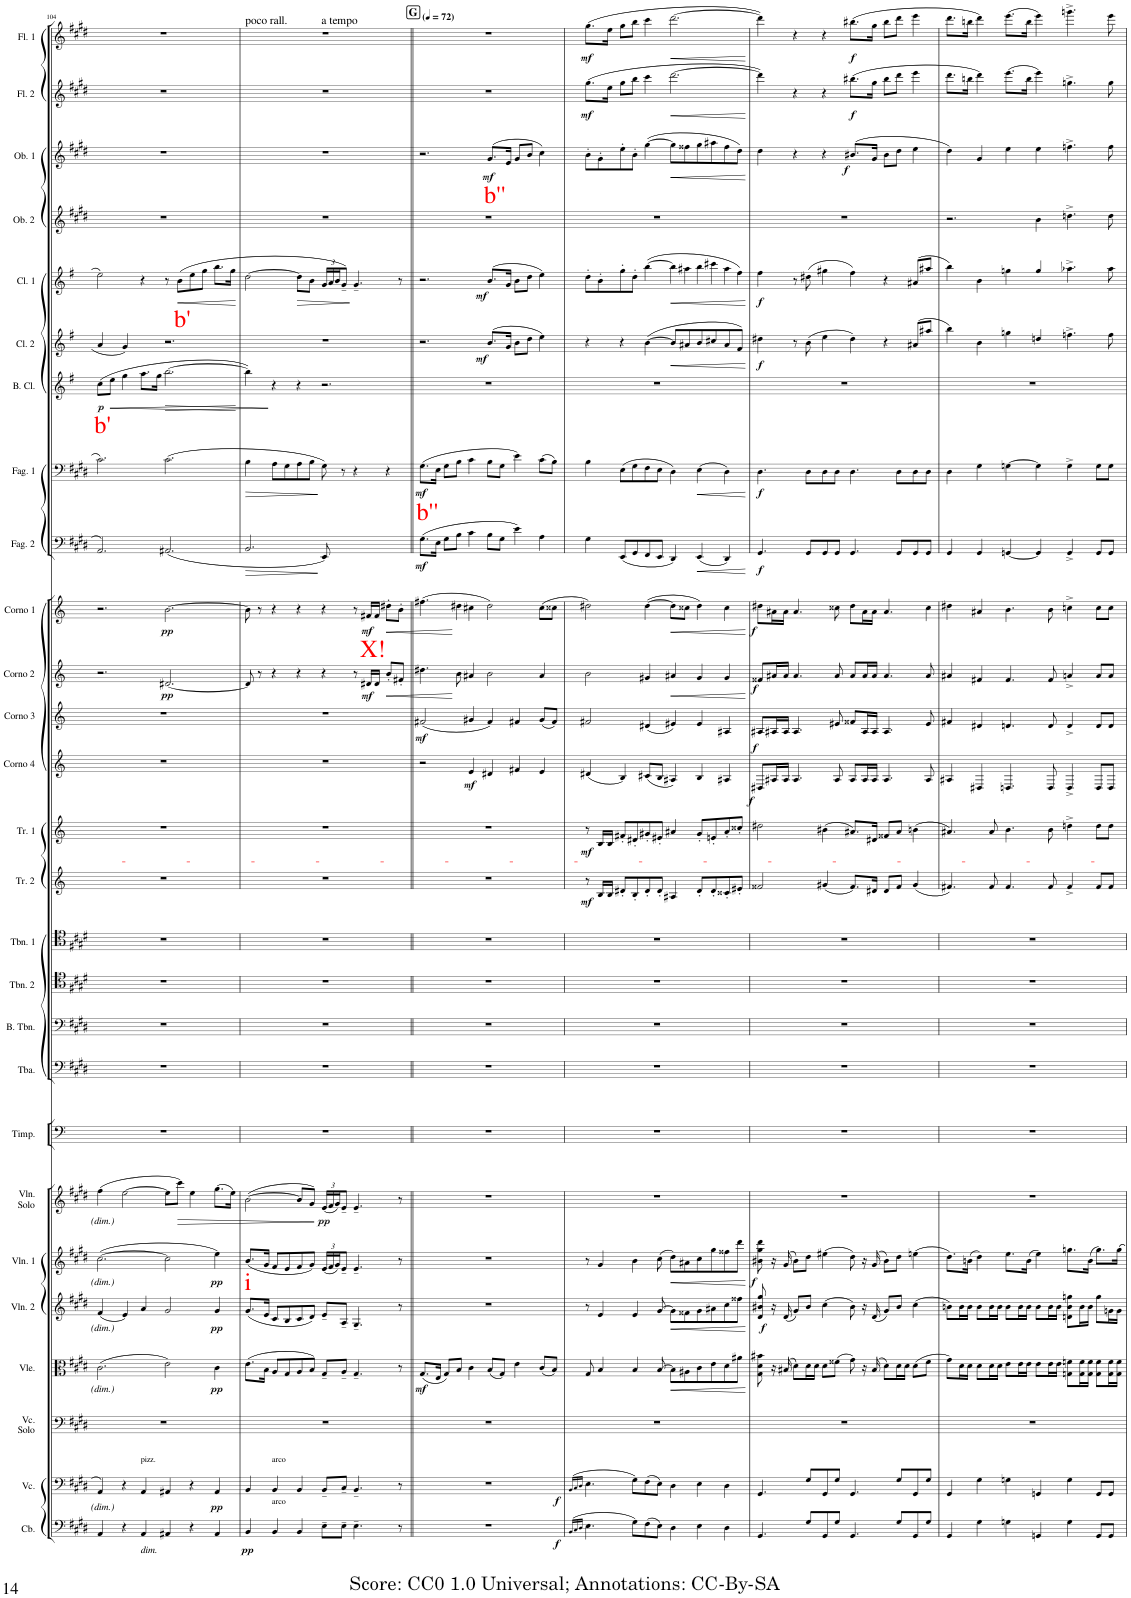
**kern	**dynam	**kern	**dynam	**kern	**kern	**dynam	**kern	**dynam	**kern	**text	**dynam	**kern	**dynam	**kern	**kern	**kern	**kern	**kern	**kern	**dynam	**kern	**dynam	**kern	**dynam	**kern	**dynam	**kern	**dynam	**kern	**text	**dynam	**kern	**dynam	**kern	**text	**dynam	**kern	**text	**dynam	**kern	**dynam	**kern	**text	**dynam	**kern	**kern	**text	**dynam	**kern	**dynam	**kern	**dynam
*part27	*part27	*part26	*part26	*part25	*part24	*part24	*part23	*part23	*part22	*part22	*part22	*part21	*part21	*part20	*part19	*part18	*part17	*part16	*part15	*part15	*part14	*part14	*part13	*part13	*part12	*part12	*part11	*part11	*part10	*part10	*part10	*part9	*part9	*part8	*part8	*part8	*part7	*part7	*part7	*part6	*part6	*part5	*part5	*part5	*part4	*part3	*part3	*part3	*part2	*part2	*part1	*part1
*staff27	*staff27	*staff26	*staff26	*staff25	*staff24	*staff24	*staff23	*staff23	*staff22	*staff22	*staff22	*staff21	*staff21	*staff20	*staff19	*staff18	*staff17	*staff16	*staff15	*staff15	*staff14	*staff14	*staff13	*staff13	*staff12	*staff12	*staff11	*staff11	*staff10	*staff10	*staff10	*staff9	*staff9	*staff8	*staff8	*staff8	*staff7	*staff7	*staff7	*staff6	*staff6	*staff5	*staff5	*staff5	*staff4	*staff3	*staff3	*staff3	*staff2	*staff2	*staff1	*staff1
*I"Contrabassi	*	*I"Violoncelli	*	*I"Violoncello Solo	*I"Viole	*	*I"Violini 2	*	*I"Violini 1	*	*	*I"Violino Solo	*	*I"Timpani	*I"Tuba	*I"Bass Trombone	*I"Trombone Tenore 2	*I"Trombone Tenore 1	*I"Tromba in F 2	*	*I"Tromba in F 1	*	*I"Corno in F 4	*	*I"Corno in F 3	*	*I"Corno in F 2	*	*I"Corno in F 1	*	*	*I"Fagotto 2	*	*I"Fagotto 1	*	*	*I"Bass Clarinetto in A	*	*	*I"Clarinetto in A 2	*	*I"Clarinetto in A 1	*	*	*I"Oboe 2	*I"Oboe 1	*	*	*I"Flauto 2	*	*I"Flauto 1	*
*I'Cb.	*	*I'Vc.	*	*I'Vc. Solo	*I'Vle.	*	*I'Vln. 2	*	*I'Vln. 1	*	*	*I'Vln. Solo	*	*I'Timp.	*I'Tba.	*I'B. Tbn.	*I'Tbn. 2	*I'Tbn. 1	*I'Tr. 2	*	*I'Tr. 1	*	*I'Corno 4	*	*I'Corno 3	*	*I'Corno 2	*	*I'Corno 1	*	*	*I'Fag. 2	*	*I'Fag. 1	*	*	*I'B. Cl.	*	*	*I'Cl. 2	*	*I'Cl. 1	*	*	*I'Ob. 2	*I'Ob. 1	*	*	*I'Fl. 2	*	*I'Fl. 1	*
!!LO:PB:g=z
*clefF4	*	*clefF4	*	*clefF4	*clefC3	*	*clefG2	*	*clefG2	*	*	*clefG2	*	*clefF4	*clefF4	*clefF4	*clefC4	*clefC4	*clefG2	*	*clefG2	*	*clefG2	*	*clefG2	*	*clefG2	*	*clefG2	*	*	*clefF4	*	*clefF4	*	*	*clefG2	*	*	*clefG2	*	*clefG2	*	*	*clefG2	*clefG2	*	*	*clefG2	*	*clefG2	*
*Trd7c12	*	*	*	*	*	*	*	*	*	*	*	*	*	*	*	*	*	*	*Trd-3c-5	*	*Trd-3c-5	*	*Trd4c7	*	*Trd4c7	*	*Trd4c7	*	*Trd4c7	*	*	*	*	*	*	*	*Trd9c15	*	*	*Trd2c3	*	*Trd2c3	*	*	*	*	*	*	*	*	*	*
*k[f#c#g#d#]	*	*k[f#c#g#d#]	*	*k[f#c#g#d#]	*k[f#c#g#d#]	*	*k[f#c#g#d#]	*	*k[f#c#g#d#]	*	*	*k[f#c#g#d#]	*	*k[]	*k[f#c#g#d#]	*k[f#c#g#d#]	*k[f#c#g#d#]	*k[f#c#g#d#]	*k[]	*	*k[]	*	*k[]	*	*k[]	*	*k[]	*	*k[]	*	*	*k[f#c#g#d#]	*	*k[f#c#g#d#]	*	*	*k[f#]	*	*	*k[f#]	*	*k[f#]	*	*	*k[f#c#g#d#]	*k[f#c#g#d#]	*	*	*k[f#c#g#d#]	*	*k[f#c#g#d#]	*
*M6/4	*	*M6/4	*	*M6/4	*M6/4	*	*M6/4	*	*M6/4	*	*	*M6/4	*	*M6/4	*M6/4	*M6/4	*M6/4	*M6/4	*M6/4	*	*M6/4	*	*M6/4	*	*M6/4	*	*M6/4	*	*M6/4	*	*	*M6/4	*	*M6/4	*	*	*M6/4	*	*	*M6/4	*	*M6/4	*	*	*M6/4	*M6/4	*	*	*M6/4	*	*M6/4	*
=104	=104	=104	=104	=104	=104	=104	=104	=104	=104	=104	=104	=104	=104	=104	=104	=104	=104	=104	=104	=104	=104	=104	=104	=104	=104	=104	=104	=104	=104	=104	=104	=104	=104	=104	=104	=104	=104	=104	=104	=104	=104	=104	=104	=104	=104	=104	=104	=104	=104	=104	=104	=104
!	!	!	!	!	!	!	!	!	!	!	!	!	!	!	!	!	!	!	!	!	!	!	!	!	!	!	!	!	!	!	!	!	!	!	!	!	!	!LO:LY:b:color=#FF0000	!LO:DY:b	!	!	!	!	!	!	!	!	!	!	!	!	!
4AA/	.	4AA/	.	1.r	(2.c#\	.	(4f#/	.	([2.cc#\	.	.	(4ff#\	.	1.r	1.r	1.r	1.r	1.r	1.r	.	1.r	.	1.r	.	1.r	.	2.r	.	2.r	.	.	2.AA/	.	2.c#\	.	.	(8cc\L	b'	p	4a/	.	2ee\	.	.	1.r	1.r	.	.	1.r	.	1.r	.
!	!	!	!	!	!	!	!	!	!	!	!	!	!	!	!	!	!	!	!	!	!	!	!	!	!	!	!	!	!	!	!	!	!	!	!	!	!	!	!LO:HP:b	!	!	!	!	!	!	!	!	!	!	!	!	!
.	.	.	.	.	.	.	.	.	.	.	.	.	.	.	.	.	.	.	.	.	.	.	.	.	.	.	.	.	.	.	.	.	.	.	.	.	8ee\J	.	<	.	.	.	.	.	.	.	.	.	.	.	.	.
4r	.	4r	.	.	.	.	4e/)	.	.	.	.	[2ee\	.	.	.	.	.	.	.	.	.	.	.	.	.	.	.	.	.	.	.	.	.	.	.	.	4gg\	.	.	4g/	.	.	.	.	.	.	.	.	.	.	.	.
!	!	!LO:TX:a:t=pizz.	!	!	!	!	!	!	!	!	!	!	!	!	!	!	!	!	!	!	!	!	!	!	!	!	!	!	!	!	!	!	!	!	!	!	!	!	!	!	!	!	!	!	!	!	!	!	!	!	!	!
!LO:TX:b:i:t=dim.	!	!	!	!	!	!	!	!	!	!	!	!	!	!	!	!	!	!	!	!	!	!	!	!	!	!	!	!	!	!	!	!	!	!	!	!	!	!	!	!	!	!	!	!	!	!	!	!	!	!	!	!
4AA/	.	4AA/	.	.	.	.	4a/	.	.	.	.	.	.	.	.	.	.	.	.	.	.	.	.	.	.	.	.	.	.	.	.	.	.	.	.	.	8.aa\L	.	.	4ryy	.	4r	.	.	.	.	.	.	.	.	.	.
.	.	.	.	.	.	.	.	.	.	.	.	.	.	.	.	.	.	.	.	.	.	.	.	.	.	.	.	.	.	.	.	.	.	.	.	.	16gg\Jk	.	.	.	.	.	.	.	.	.	.	.	.	.	.	.
!	!	!	!	!	!	!	!	!	!	!	!	!	!	!	!	!	!	!	!	!	!	!	!	!	!	!	!	!LO:DY:b	!	!	!LO:DY:b	!	!	!	!	!	!	!	!LO:HP:b	!	!	!	!	!	!	!	!	!	!	!	!	!
4AA#X/	.	4AA#X/	.	.	2e\)	.	2g#/	.	2cc#\]	.	.	8ee\L]	.	.	.	.	.	.	.	.	.	.	.	.	.	.	[2.d#X/	pp	[2.b\	.	pp	(<2.AA#X/	.	(2.c#\	.	.	[2.bb\	.	>	2.r	.	8r	.	.	.	.	.	.	.	.	.	.
!	!	!	!	!	!	!	!	!	!	!	!	!	!LO:HP:b	!	!	!	!	!	!	!	!	!	!	!	!	!	!	!	!	!	!	!	!	!	!	!	!	!	!	!	!	!	!LO:LY:b:color=#FF0000	!LO:HP:b	!	!	!	!	!	!	!	!
.	.	.	.	.	.	.	.	.	.	.	.	8ccc#\J)	>	.	.	.	.	.	.	.	.	.	.	.	.	.	.	.	.	.	.	.	.	.	.	.	.	.	.	.	.	(8b\L	b'	<	.	.	.	.	.	.	.	.
4r	.	4r	.	.	.	.	.	.	.	.	.	4ee\	.	.	.	.	.	.	.	.	.	.	.	.	.	.	.	.	.	.	.	.	.	.	.	.	.	.	.	.	.	8ee\	.	.	.	.	.	.	.	.	.	.
.	.	.	.	.	.	.	.	.	.	.	.	.	.	.	.	.	.	.	.	.	.	.	.	.	.	.	.	.	.	.	.	.	.	.	.	.	.	.	.	.	.	8gg\J	.	.	.	.	.	.	.	.	.	.
!	!	!	!LO:DY:b	!	!	!LO:DY:b	!	!LO:DY:b	!	!	!LO:DY:b	!	!	!	!	!	!	!	!	!	!	!	!	!	!	!	!	!	!	!	!	!	!	!	!	!	!	!	!	!	!	!	!	!	!	!	!	!	!	!	!	!
4AA#/	.	4AA#/	pp	.	4c#\	pp	4g#/	pp	4ee\)	.	pp	(8.gg#\L	.	.	.	.	.	.	.	.	.	.	.	.	.	.	.	.	.	.	.	.	.	.	.	.	.	.	.	.	.	8.bb\L	.	.	.	.	.	.	.	.	.	.
.	.	.	.	.	.	.	.	.	.	.	.	16ee\Jk)	.	.	.	.	.	.	.	.	.	.	.	.	.	.	.	.	.	.	.	.	.	.	.	.	.	.	.	.	.	16gg\Jk	.	.	.	.	.	.	.	.	.	.
.	.	.	.	.	.	.	.	.	.	.	.	.	.	.	.	.	.	.	.	.	.	.	.	.	.	.	.	.	.	.	.	.	.	.	.	.	.	.	[	.	.	.	.	[	.	.	.	.	.	.	.	.
=105	=105	=105	=105	=105	=105	=105	=105	=105	=105	=105	=105	=105	=105	=105	=105	=105	=105	=105	=105	=105	=105	=105	=105	=105	=105	=105	=105	=105	=105	=105	=105	=105	=105	=105	=105	=105	=105	=105	=105	=105	=105	=105	=105	=105	=105	=105	=105	=105	=105	=105	=105	=105
!	!LO:DY:b	!	!	!	!	!	!	!	!	!LO:LY:b:color=#FF0000	!	!	!	!	!	!	!	!	!	!	!	!	!	!	!	!	!	!	!	!	!	!	!LO:HP:b	!	!	!LO:HP:b	!	!	!	!	!	!	!	!	!	!	!	!	!	!	!	!
4BB/	pp	4BB/	.	1.r	(8.e\L	.	(8.g#/L	.	(8.b/L	i	.	([2b\	.	1.r	1.r	1.r	1.r	1.r	1.r	.	1.r	.	1.r	.	1.r	.	8d#/]	.	8b\]	.	.	2.BB/	>	4B\	.	>	4bb\])	.	.	1.r	.	[2dd\	.	.	1.r	1.r	.	.	1.r	.	1.r	.
.	.	.	.	.	.	.	.	.	.	.	.	.	.	.	.	.	.	.	.	.	.	.	.	.	.	.	8r	.	8r	.	.	.	.	.	.	.	.	.	.	.	.	.	.	.	.	.	.	.	.	.	.	.
.	.	.	.	.	16B\Jk	.	16e/Jk	.	16g#/Jk	.	.	.	.	.	.	.	.	.	.	.	.	.	.	.	.	.	.	.	.	.	.	.	.	.	.	.	.	.	.	.	.	.	.	.	.	.	.	.	.	.	.	.
!	!	!LO:TX:a:t=arco	!	!	!	!	!	!	!	!	!	!	!	!	!	!	!	!	!	!	!	!	!	!	!	!	!	!	!	!	!	!	!	!	!	!	!	!	!	!	!	!	!	!	!	!	!	!	!	!	!	!
!LO:TX:a:t=arco	!	!	!	!	!	!	!	!	!	!	!	!	!	!	!	!	!	!	!	!	!	!	!	!	!	!	!	!	!	!	!	!	!	!	!	!	!	!	!	!	!	!	!	!	!	!	!	!	!	!	!	!
4BB/	.	4BB/	.	.	8A/L	.	8c#/L	.	8f#/L	.	.	.	.	.	.	.	.	.	.	.	.	.	.	.	.	.	4r	.	4r	.	.	.	.	8A\L	.	.	4r	.	]	.	.	.	.	.	.	.	.	.	.	.	.	.
.	.	.	.	.	8G#/	.	8B/	.	8e/	.	.	.	.	.	.	.	.	.	.	.	.	.	.	.	.	.	.	.	.	.	.	.	.	8G#\	.	.	.	.	.	.	.	.	.	.	.	.	.	.	.	.	.	.
!	!	!	!	!	!	!	!	!	!	!	!	!	!	!	!	!	!	!	!	!	!	!	!	!	!	!	!	!	!	!	!	!	!	!	!	!	!	!	!	!	!	!	!	!LO:HP:b	!	!	!	!	!	!	!	!
4BB/	.	4BB/	.	.	8A/	.	8c#/	.	8f#/	.	.	8b/L]	.	.	.	.	.	.	.	.	.	.	.	.	.	.	4r	.	4r	.	.	.	.	8A\	.	.	4r	.	.	.	.	8dd\L]	.	>	.	.	.	.	.	.	.	.
.	.	.	.	.	8B/J)	.	8d#/J)	.	8g#/J)	.	.	8g#/J)	.	.	.	.	.	.	.	.	.	.	.	.	.	.	.	.	.	.	.	.	.	8B\J	.	.	.	.	.	.	.	8b\J	.	.	.	.	.	.	.	.	.	.
*	*	*	*	*	*	*	*	*	*Xbrackettup	*	*	*Xbrackettup	*	*	*	*	*	*	*	*	*	*	*	*	*	*	*	*	*	*	*	*	*	*	*	*	*	*	*	*	*	*Xbrackettup	*	*	*	*	*	*	*	*	*	*
!	!	!	!	!	!	!	!	!	!	!	!	!	!LO:DY:n=1:b	!	!	!	!	!	!	!	!	!	!	!	!	!	!	!	!	!	!	!	!	!	!	!	!	!	!	!	!	!	!	!	!	!	!	!	!	!	!	!
8E~\L	.	8BB~/L	.	.	8G#~/L	.	8e~/L	.	(24e/LL	.	.	(24e/LL	] pp	.	.	.	.	.	.	.	.	.	.	.	.	.	4r	.	4r	.	.	8EE/)	]	8G#\)	.	]	2.r	.	.	.	.	24g/LL	.	.	.	.	.	.	.	.	.	.
.	.	.	.	.	.	.	.	.	24f#/	.	.	24f#/	.	.	.	.	.	.	.	.	.	.	.	.	.	.	.	.	.	.	.	.	.	.	.	.	.	.	.	.	.	24a/	.	.	.	.	.	.	.	.	.	.
.	.	.	.	.	.	.	.	.	24g#/J)	.	.	24g#/J)	.	.	.	.	.	.	.	.	.	.	.	.	.	.	.	.	.	.	.	.	.	.	.	.	.	.	.	.	.	24b/J	.	.	.	.	.	.	.	.	.	.
8E~\J	.	8C#~/J	.	.	8A~/J	.	8A~/J	.	8e~/J	.	.	8e~/J	.	.	.	.	.	.	.	.	.	.	.	.	.	.	.	.	.	.	.	8ryy	.	8r	.	.	.	.	.	.	.	8g~/J)	.	.	.	.	.	.	.	.	.	.
4.E~\	.	4.BB~/	.	.	4.G#~/	.	4.G#~/	.	4.e~/	.	.	4.e~/	.	.	.	.	.	.	.	.	.	.	.	.	.	.	8r	.	8r	.	.	4ryy	.	4r	.	.	.	.	.	.	.	4.g~/	.	]	.	.	.	.	.	.	.	.
!	!	!	!	!	!	!	!	!	!	!	!	!	!	!	!	!	!	!	!	!	!	!	!	!	!	!	!	!LO:DY:b	!	!LO:LY:b:color=#FF0000	!LO:DY:b	!	!	!	!	!	!	!	!	!	!	!	!	!	!	!	!	!	!	!	!	!
.	.	.	.	.	.	.	.	.	.	.	.	.	.	.	.	.	.	.	.	.	.	.	.	.	.	.	16d#X/LL	mf	16f#X/LL	X!	mf	.	.	.	.	.	.	.	.	.	.	.	.	.	.	.	.	.	.	.	.	.
.	.	.	.	.	.	.	.	.	.	.	.	.	.	.	.	.	.	.	.	.	.	.	.	.	.	.	16d#/JJ	.	16f#/JJ	.	.	.	.	.	.	.	.	.	.	.	.	.	.	.	.	.	.	.	.	.	.	.
!	!	!	!	!	!	!	!	!	!	!	!	!	!	!	!	!	!	!	!	!	!	!	!	!	!	!	!	!LO:HP:b	!	!	!LO:HP:b	!	!	!	!	!	!	!	!	!	!	!	!	!	!	!	!	!	!	!	!	!
.	.	.	.	.	.	.	.	.	.	.	.	.	.	.	.	.	.	.	.	.	.	.	.	.	.	.	8b'/L	<	8dd#X'\L	.	<	4ryy	.	4r	.	.	.	.	.	.	.	.	.	.	.	.	.	.	.	.	.	.
8r	.	8r	.	.	8r	.	8r	.	8r	.	.	8r	.	.	.	.	.	.	.	.	.	.	.	.	.	.	8f#X'/J	.	8b'\J	.	.	.	.	.	.	.	.	.	.	.	.	8r	.	.	.	.	.	.	.	.	.	.
=106	=106	=106	=106	=106	=106	=106	=106	=106	=106	=106	=106	=106	=106	=106	=106	=106	=106	=106	=106	=106	=106	=106	=106	=106	=106	=106	=106	=106	=106	=106	=106	=106	=106	=106	=106	=106	=106	=106	=106	=106	=106	=106	=106	=106	=106	=106	=106	=106	=106	=106	=106	=106
!	!	!	!	!	!	!LO:DY:b	!	!	!	!	!	!	!	!	!	!	!	!	!	!	!	!	!	!	!	!LO:DY:b	!	!	!	!	!	!	!LO:DY:b	!	!LO:LY:b:color=#FF0000	!LO:DY:b	!	!	!	!	!	!	!	!	!	!	!	!	!	!	!	!
1.r	.	1.r	.	1.r	(8.G#/L	mf	1.r	.	1.r	.	.	1.r	.	1.r	1.r	1.r	1.r	1.r	1.r	.	1.r	.	2r	.	(2f#X/	mf	4.dd#X\	.	(>4.ff#X\	.	.	(8.G#\L	mf	(8.G#\L	b''	mf	1.r	.	.	2.r	.	2.r	.	.	1.r	2.r	.	.	1.r	.	1.r	.
.	.	.	.	.	16E/Jk	.	.	.	.	.	.	.	.	.	.	.	.	.	.	.	.	.	.	.	.	.	.	.	.	.	.	16E\Jk	.	16E\Jk	.	.	.	.	.	.	.	.	.	.	.	.	.	.	.	.	.	.
.	.	.	.	.	8G#/L)	.	.	.	.	.	.	.	.	.	.	.	.	.	.	.	.	.	.	.	.	.	.	.	.	.	.	8G#\L	.	8G#\L	.	.	.	.	.	.	.	.	.	.	.	.	.	.	.	.	.	.
.	.	.	.	.	8B/J	.	.	.	.	.	.	.	.	.	.	.	.	.	.	.	.	.	.	.	.	.	8b\	[	8dd#X\	.	[	8B\J	.	8B\J	.	.	.	.	.	.	.	.	.	.	.	.	.	.	.	.	.	.
!	!	!	!	!	!	!	!	!	!	!	!	!	!	!	!	!	!	!	!	!	!	!	!	!LO:DY:b	!	!	!	!	!	!	!	!	!	!	!	!	!	!	!	!	!	!	!	!	!	!	!	!	!	!	!	!
.	.	.	.	.	4c#\	.	.	.	.	.	.	.	.	.	.	.	.	.	.	.	.	.	4e/	mf	4g#X/	.	4a#X/	.	4cc#X\	.	.	4c#\	.	4c#\	.	.	.	.	.	.	.	.	.	.	.	.	.	.	.	.	.	.
!	!	!	!	!	!	!	!	!	!	!	!	!	!	!	!	!	!	!	!	!	!	!	!	!	!	!	!	!	!	!	!	!	!	!	!	!	!	!	!	!	!LO:DY:b	!	!	!LO:DY:b	!	!	!LO:LY:b:color=#FF0000	!LO:DY:b	!	!	!	!
.	.	.	.	.	(8B/L	.	.	.	.	.	.	.	.	.	.	.	.	.	.	.	.	.	4d#X/	.	4f#/)	.	2b\	.	2dd#\)	.	.	8B\L	.	8B\L	.	.	.	.	.	(8.b/L	mf	(8.b/L	.	mf	.	(8.g#/L	b''	mf	.	.	.	.
.	.	.	.	.	8G#/J)	.	.	.	.	.	.	.	.	.	.	.	.	.	.	.	.	.	.	.	.	.	.	.	.	.	.	8G#\J	.	8G#\J	.	.	.	.	.	.	.	.	.	.	.	.	.	.	.	.	.	.
.	.	.	.	.	.	.	.	.	.	.	.	.	.	.	.	.	.	.	.	.	.	.	.	.	.	.	.	.	.	.	.	.	.	.	.	.	.	.	.	16g/Jk	.	16g/Jk	.	.	.	16e/Jk	.	.	.	.	.	.
.	.	.	.	.	4e\	.	.	.	.	.	.	.	.	.	.	.	.	.	.	.	.	.	4f#X/	.	4f#X/	.	.	.	.	.	.	4e\)	.	4e\)	.	.	.	.	.	8b\L	.	8b\L	.	.	.	8g#/L	.	.	.	.	.	.
.	.	.	.	.	.	.	.	.	.	.	.	.	.	.	.	.	.	.	.	.	.	.	.	.	.	.	.	.	.	.	.	.	.	.	.	.	.	.	.	8dd\J	.	8dd\J	.	.	.	8b/J	.	.	.	.	.	.
.	.	.	.	.	(8c#/L	.	.	.	.	.	.	.	.	.	.	.	.	.	.	.	.	.	4e/	.	(8g#/L	.	4a#/	.	(8cc#\L	.	.	4A\	.	(8c#\L	.	.	.	.	.	4ee\)	.	4ee\)	.	.	.	4cc#\)	.	.	.	.	.	.
.	.	.	.	.	8B/J)	.	.	.	.	.	.	.	.	.	.	.	.	.	.	.	.	.	.	.	8f#/J)	.	.	.	8cc##X\J	.	.	.	.	8B\J)	.	.	.	.	.	.	.	.	.	.	.	.	.	.	.	.	.	.
=107	=107	=107	=107	=107	=107	=107	=107	=107	=107	=107	=107	=107	=107	=107	=107	=107	=107	=107	=107	=107	=107	=107	=107	=107	=107	=107	=107	=107	=107	=107	=107	=107	=107	=107	=107	=107	=107	=107	=107	=107	=107	=107	=107	=107	=107	=107	=107	=107	=107	=107	=107	=107
(>16qBB/LL	.	(>16qBB/LL	.	.	.	.	.	.	.	.	.	.	.	.	.	.	.	.	.	.	.	.	.	.	.	.	.	.	.	.	.	.	.	.	.	.	.	.	.	.	.	.	.	.	.	.	.	.	.	.	.	.
16qC#/	.	16qC#/	.	.	.	.	.	.	.	.	.	.	.	.	.	.	.	.	.	.	.	.	.	.	.	.	.	.	.	.	.	.	.	.	.	.	.	.	.	.	.	.	.	.	.	.	.	.	.	.	.	.
16qD#/JJ	.	16qD#/JJ	.	.	.	.	.	.	.	.	.	.	.	.	.	.	.	.	.	.	.	.	.	.	.	.	.	.	.	.	.	.	.	.	.	.	.	.	.	.	.	.	.	.	.	.	.	.	.	.	.	.
!	!LO:DY:b	!	!LO:DY:b	!	!	!	!	!	!	!	!	!	!	!	!	!	!	!	!	!LO:DY:b	!	!LO:DY:b	!	!	!	!	!	!	!	!	!	!	!	!	!	!	!	!	!	!	!	!	!	!	!	!	!	!	!	!LO:DY:b	!	!LO:DY:b
4.E\	f	4.E\	f	1.r	8G#/	.	8r	.	8r	.	.	1.r	.	1.r	1.r	1.r	1.r	1.r	8r	mf	8r	mf	(4d#X/	.	2f#X/	.	2b\	.	2dd#X\)	.	.	4G#\	.	4B\	.	.	1.r	.	.	4r	.	8dd'>\L	.	.	1.r	8b'>\L	.	.	(8.gg#\L	mf	(8.gg#\L	mf
.	.	.	.	.	4B/	.	4e/	.	4g#/	.	.	.	.	.	.	.	.	.	16B/LL	.	16B/LL	.	.	.	.	.	.	.	.	.	.	.	.	.	.	.	.	.	.	.	.	8b'>\	.	.	.	8g#'>\	.	.	.	.	.	.
.	.	.	.	.	.	.	.	.	.	.	.	.	.	.	.	.	.	.	16B/JJ	.	16B/JJ	.	.	.	.	.	.	.	.	.	.	.	.	.	.	.	.	.	.	.	.	.	.	.	.	.	.	.	16ee\Jk	.	16ee\Jk	.
.	.	.	.	.	.	.	.	.	.	.	.	.	.	.	.	.	.	.	8d#X'</L	.	8f#X'</L	.	4B/)	.	.	.	.	.	.	.	.	(8EE/L	.	(8E\L	.	.	.	.	.	4r	.	8gg'>\	.	.	.	8ee'>\	.	.	8gg#\L	.	8gg#\L	.
8G#\L)	.	8G#\L)	.	.	4B/	.	4e/	.	4b\	.	.	.	.	.	.	.	.	.	8B'</	.	8d#X'</	.	.	.	.	.	.	.	.	.	.	8GG#/	.	8G#\	.	.	.	.	.	.	.	8dd'>\J	.	.	.	8b'>\J	.	.	8bb\J	.	8bb\J	.
(8F#\	.	(8F#\	.	.	.	.	.	.	.	.	.	.	.	.	.	.	.	.	8d#'</	.	8g#X'</	.	(8c#X/L	.	(4d#X/	.	4g#X/	.	([>4dd#\	.	.	8FF#/	.	8F#\	.	.	.	.	.	([4b\	.	([4bb\	.	.	.	([4gg#\	.	.	4ccc#\	.	4ccc#\	.
8E\J)	.	8E\J)	.	.	[8B/	.	[8g#/	.	(8cc#\	.	.	.	.	.	.	.	.	.	8d#'</J	.	8e#X'</J	.	8B/J	.	.	.	.	.	.	.	.	8EE/J	.	8E\J	.	.	.	.	.	.	.	.	.	.	.	.	.	.	.	.	.	.
!	!	!	!	!	!	!LO:HP:b	!	!LO:HP:b	!	!	!LO:HP:b	!	!	!	!	!	!	!	!	!	!	!	!	!	!	!	!	!LO:HP:b	!	!	!LO:HP:b	!	!	!	!	!	!	!	!	!	!LO:HP:b	!	!	!LO:HP:b	!	!	!	!LO:HP:b	!	!LO:HP:b	!	!LO:HP:b
4D#\	.	4D#\	.	.	8B\L]	<	8g#\L]	<	8dd#\L)	.	<	.	.	.	.	.	.	.	4A#X/	.	4a#X/	.	4A#X/)	.	4e#X/)	.	4a#X/	<	8dd#\L]	.	<	4DD#/)	.	4D#\)	.	.	.	.	.	8b/L]	<	8bb\L]	.	<	.	8gg#\L]	.	<	[2.ddd#\	<	[2.ddd#\	<
.	.	.	.	.	8A#X\	.	8f##X\	.	8a#X\	.	.	.	.	.	.	.	.	.	.	.	.	.	.	.	.	.	.	.	8cc##X\J	.	.	.	.	.	.	.	.	.	.	8a#X/	.	8aa#X\	.	.	.	8ff##X\	.	.	.	.	.	.
!	!	!	!	!	!	!	!	!	!	!	!	!	!	!	!	!	!	!	!	!	!	!	!	!	!	!	!	!	!	!	!	!	!LO:HP:b	!	!	!LO:HP:b	!	!	!	!	!	!	!	!	!	!	!	!	!	!	!	!
4E\	.	4E\	.	.	8c#\	.	8g#\	.	8cc#\	.	.	.	.	.	.	.	.	.	8d#'</L	.	8g#'</L	.	4B/	.	4e#/	.	4g#/	.	4dd#\)	.	.	(4EE/	<	(4E\	.	<	.	.	.	8b/	.	8bb\	.	.	.	8gg#\	.	.	.	.	.	.
.	.	.	.	.	8e\	.	8a#X\	.	8gg#\	.	.	.	.	.	.	.	.	.	8d#'</	.	8en'</	.	.	.	.	.	.	.	.	.	.	.	.	.	.	.	.	.	.	8cc#X/	.	8ccc#X\	.	.	.	8aa#X\	.	.	.	.	.	.
4D#\	.	4D#\	.	.	8d#\	.	8cc#\	.	8ff##X\	.	.	.	.	.	.	.	.	.	8c##X'</	.	8a#'</	.	4A#X/	.	4A#X/	.	4g#/	.	4cc##\	.	.	4DD#/)	.	4D#\)	.	.	.	.	.	8a#/	.	8aa#\	.	.	.	8ff##\	.	.	.	.	.	.
.	.	.	.	.	8a#X\J	.	8ff##X\J	.	8ddd#\J	.	.	.	.	.	.	.	.	.	8e#X'</J	.	8cc##X'</J	.	.	.	.	.	.	.	.	.	.	.	.	.	.	.	.	.	.	8f#/J)	.	8ff#\J)	.	.	.	8dd#\J)	.	.	.	.	.	.
.	.	.	.	.	.	[	.	[	.	.	[	.	.	.	.	.	.	.	.	.	.	.	.	.	.	.	.	[	.	.	[	.	[	.	.	[	.	.	.	.	[	.	.	[	.	.	.	[	.	[	.	[
=108	=108	=108	=108	=108	=108	=108	=108	=108	=108	=108	=108	=108	=108	=108	=108	=108	=108	=108	=108	=108	=108	=108	=108	=108	=108	=108	=108	=108	=108	=108	=108	=108	=108	=108	=108	=108	=108	=108	=108	=108	=108	=108	=108	=108	=108	=108	=108	=108	=108	=108	=108	=108
!	!	!	!	!	!	!	!	!LO:DY:b	!	!	!LO:DY:b	!	!	!	!	!	!	!	!	!	!	!	!	!LO:DY:b	!	!LO:DY:b	!	!LO:DY:b	!	!	!LO:DY:b	!	!LO:DY:b	!	!	!LO:DY:b	!	!	!	!	!LO:DY:b	!	!	!LO:DY:b	!	!	!	!	!	!	!	!
4.GG#/	.	4.GG#/	.	1.r	8G#\ 8d#\ 8b#X\	.	8d#/ 8b#X/ 8gg#/	f	8b#X\ 8gg#\ 8ddd#\	.	f	1.r	.	1.r	1.r	1.r	1.r	1.r	2f##X/	.	2dd#X\	.	8D#X/L	f	8A#X/L	f	8f##X/L	f	8dd#X\L	.	f	4.GG#/	f	4.D#\	.	f	1.r	.	.	4dd#X\	f	4ff#\	.	f	1.r	4dd#\	.	.	4ddd#\])	.	4ddd#\])	.
.	.	.	.	.	16r	.	16r	.	16r	.	.	.	.	.	.	.	.	.	.	.	.	.	16A#X/L	.	16A#X/L	.	16a#X/L	.	16a#X\L	.	.	.	.	.	.	.	.	.	.	.	.	.	.	.	.	.	.	.	.	.	.	.
.	.	.	.	.	(16B#X/	.	(16d#/	.	(16g#/	.	.	.	.	.	.	.	.	.	.	.	.	.	16A#/JJ	.	16A#/JJ	.	16a#/JJ	.	16a#\JJ	.	.	.	.	.	.	.	.	.	.	.	.	.	.	.	.	.	.	.	.	.	.	.
.	.	.	.	.	8d#\L)	.	8g#/L)	.	8b#\L)	.	.	.	.	.	.	.	.	.	.	.	.	.	4.A#/	.	4.A#/	.	4.a#/	.	4.a#/	.	.	.	.	.	.	.	.	.	.	8r	.	8r	.	.	.	4r	.	.	4r	.	4r	.
8G#/L	.	8G#/L	.	.	16d#\L	.	8b#/J	.	8dd#\J	.	.	.	.	.	.	.	.	.	.	.	.	.	.	.	.	.	.	.	.	.	.	8GG#/L	.	8D#\L	.	.	.	.	.	(8b\	.	(8dd#X\	.	.	.	.	.	.	.	.	.	.
.	.	.	.	.	16d#\JJ	.	.	.	.	.	.	.	.	.	.	.	.	.	.	.	.	.	.	.	.	.	.	.	.	.	.	.	.	.	.	.	.	.	.	.	.	.	.	.	.	.	.	.	.	.	.	.
8GG#/	.	8GG#/	.	.	8d#\L	.	(4cc#\	.	(4ee#X\	.	.	.	.	.	.	.	.	.	(4g#X/	.	(4b#X\	.	.	.	.	.	.	.	.	.	.	8GG#/	.	8D#\	.	.	.	.	.	4ee\	.	4gg#X\	.	.	.	4r	.	.	4r	.	4r	.
8G#/J	.	8G#/J	.	.	(8f##X\J	.	.	.	.	.	.	.	.	.	.	.	.	.	.	.	.	.	8A#/	.	8e#X/	.	8a#/	.	8cc##X\	.	.	8GG#/J	.	8D#\J	.	.	.	.	.	.	.	.	.	.	.	.	.	.	.	.	.	.
!	!	!	!	!	!	!	!	!	!	!	!	!	!	!	!	!	!	!	!	!	!	!	!	!	!	!	!	!	!	!	!	!	!	!	!	!	!	!	!	!	!	!	!	!	!	!	!	!LO:DY:b	!	!LO:DY:b	!	!LO:DY:b
4.GG#/	.	4.GG#/	.	.	8g#\)	.	8b#\)	.	8dd#\)	.	.	.	.	.	.	.	.	.	8.f##/L)	.	8.a#X/L)	.	8A#/L	.	8f##X/L	.	8a#/L	.	8dd#\L	.	.	4.GG#/	.	4.D#\	.	.	.	.	.	4dd#\)	.	4ff#\)	.	.	.	(8.b#X/L	.	f	(8.bb#X\L	f	(8.bb#X\L	f
.	.	.	.	.	16r	.	16r	.	16r	.	.	.	.	.	.	.	.	.	.	.	.	.	16A#/L	.	16A#/L	.	16a#/L	.	16a#\L	.	.	.	.	.	.	.	.	.	.	.	.	.	.	.	.	.	.	.	.	.	.	.
.	.	.	.	.	(16B#/	.	(16d#/	.	(16g#/	.	.	.	.	.	.	.	.	.	16d#X/Jk	.	16d#X/Jk	.	16A#/JJ	.	16A#/JJ	.	16a#/JJ	.	16a#\JJ	.	.	.	.	.	.	.	.	.	.	.	.	.	.	.	.	16g#/Jk	.	.	16gg#\Jk	.	16gg#\Jk	.
.	.	.	.	.	8d#\L)	.	8g#/L)	.	8b#\L)	.	.	.	.	.	.	.	.	.	8d#/L	.	8f##X/L	.	4.A#/	.	4.A#/	.	4.a#/	.	4.a#/	.	.	.	.	.	.	.	.	.	.	4r	.	4r	.	.	.	8b#\L	.	.	8bb#\L	.	8bb#\L	.
8G#/L	.	8G#/L	.	.	16d#\L	.	8b#/J	.	8dd#\J	.	.	.	.	.	.	.	.	.	8f##/J	.	8a#/J	.	.	.	.	.	.	.	.	.	.	8GG#/L	.	8D#\L	.	.	.	.	.	.	.	.	.	.	.	8dd#\J	.	.	8ddd#\J	.	8ddd#\J	.
.	.	.	.	.	16d#\JJ	.	.	.	.	.	.	.	.	.	.	.	.	.	.	.	.	.	.	.	.	.	.	.	.	.	.	.	.	.	.	.	.	.	.	.	.	.	.	.	.	.	.	.	.	.	.	.
8GG#/	.	8GG#/	.	.	(8d#\L	.	(4cc#\	.	(4een\	.	.	.	.	.	.	.	.	.	(4g#/	.	(4bn\	.	.	.	.	.	.	.	.	.	.	8GG#/	.	8D#\	.	.	.	.	.	(8a#X/L	.	(8a#X/L	.	.	.	4ee\	.	.	4eee\	.	4eee\	.
8G#/J	.	8G#/J	.	.	8f##\J	.	.	.	.	.	.	.	.	.	.	.	.	.	.	.	.	.	8A#/	.	8e#/	.	8a#/	.	8cc##\	.	.	8GG#/J	.	8D#\J	.	.	.	.	.	8aa#X/J	.	8aa#X/J	.	.	.	.	.	.	.	.	.	.
=109	=109	=109	=109	=109	=109	=109	=109	=109	=109	=109	=109	=109	=109	=109	=109	=109	=109	=109	=109	=109	=109	=109	=109	=109	=109	=109	=109	=109	=109	=109	=109	=109	=109	=109	=109	=109	=109	=109	=109	=109	=109	=109	=109	=109	=109	=109	=109	=109	=109	=109	=109	=109
4GG#/	.	4GG#/	.	1.r	8g#\L)	.	8bn\L)	.	8.dd#\L)	.	.	1.r	.	1.r	1.r	1.r	1.r	1.r	4.f#X/)	.	4.a#X/)	.	4A#X/	.	4f#X/	.	4a#X/	.	4dd#X\	.	.	4GG#/	.	4D#\	.	.	1.r	.	.	4bb\)	.	4bb\)	.	.	2.r	4dd#\)	.	.	8.ddd#\L	.	8.ddd#\L	.
.	.	.	.	.	16d#\L	.	16b\L	.	.	.	.	.	.	.	.	.	.	.	.	.	.	.	.	.	.	.	.	.	.	.	.	.	.	.	.	.	.	.	.	.	.	.	.	.	.	.	.	.	.	.	.	.
.	.	.	.	.	16d#\JJ	.	16b\JJ	.	(16bn\Jk	.	.	.	.	.	.	.	.	.	.	.	.	.	.	.	.	.	.	.	.	.	.	.	.	.	.	.	.	.	.	.	.	.	.	.	.	.	.	.	16bbn\Jk	.	16bbn\Jk	.
4G#\	.	4G#\	.	.	8d#\L	.	8b\L	.	4dd#\)	.	.	.	.	.	.	.	.	.	.	.	.	.	4D#X/	.	4d#X/	.	4f#X/	.	4a#X/	.	.	4GG#/	.	4G#\	.	.	.	.	.	4b\	.	4b\	.	.	.	4g#/	.	.	4ddd#\)	.	4ddd#\)	.
.	.	.	.	.	16d#\L	.	16b\L	.	.	.	.	.	.	.	.	.	.	.	8f#/	.	8a#/	.	.	.	.	.	.	.	.	.	.	.	.	.	.	.	.	.	.	.	.	.	.	.	.	.	.	.	.	.	.	.
.	.	.	.	.	16d#\JJ	.	16b\JJ	.	.	.	.	.	.	.	.	.	.	.	.	.	.	.	.	.	.	.	.	.	.	.	.	.	.	.	.	.	.	.	.	.	.	.	.	.	.	.	.	.	.	.	.	.
4Gn\	.	4Gn\	.	.	8e\L	.	8b\L	.	8.ee\L	.	.	.	.	.	.	.	.	.	4.f#/	.	4.b\	.	4.Dn/	.	4.dn/	.	4.f#/	.	4.b\	.	.	[4GGn/	.	[4Gn\	.	.	.	.	.	4ggn\	.	4ggn\	.	.	.	4ee\	.	.	(8.eee\L	.	(8.eee\L	.
.	.	.	.	.	16e\L	.	16b\L	.	.	.	.	.	.	.	.	.	.	.	.	.	.	.	.	.	.	.	.	.	.	.	.	.	.	.	.	.	.	.	.	.	.	.	.	.	.	.	.	.	.	.	.	.
.	.	.	.	.	16e\JJ	.	16b\JJ	.	(16b\Jk	.	.	.	.	.	.	.	.	.	.	.	.	.	.	.	.	.	.	.	.	.	.	.	.	.	.	.	.	.	.	.	.	.	.	.	.	.	.	.	16bb\Jk	.	16bb\Jk	.
4GGn/	.	4GGn/	.	.	8e\L	.	8b\L	.	4ee\)	.	.	.	.	.	.	.	.	.	.	.	.	.	.	.	.	.	.	.	.	.	.	4GG/]	.	4G\]	.	.	.	.	.	4ddn/	.	4gg/	.	.	4b\	4ee\	.	.	4eee\)	.	4eee\)	.
.	.	.	.	.	16e\L	.	16b\L	.	.	.	.	.	.	.	.	.	.	.	8f#/	.	8b\	.	8D/	.	8d/	.	8f#/	.	8b\	.	.	.	.	.	.	.	.	.	.	.	.	.	.	.	.	.	.	.	.	.	.	.
.	.	.	.	.	16e\JJ	.	16b\JJ	.	.	.	.	.	.	.	.	.	.	.	.	.	.	.	.	.	.	.	.	.	.	.	.	.	.	.	.	.	.	.	.	.	.	.	.	.	.	.	.	.	.	.	.	.
4G\	.	4G\	.	.	8Gn\ 8fn\L	.	8dn\ 8b\ 8ggn\L	.	8.ggn\L	.	.	.	.	.	.	.	.	.	4f#^/	.	4ddn^\	.	4D^/	.	4d^/	.	4an^/	.	4ccn^\	.	.	4GG^/	.	4G^\	.	.	.	.	.	4.ffn^>\	.	4.aa-X^>\	.	.	4.ddn^\	4.ffn^\	.	.	4.ggn^\	.	4.gggn^\	.
.	.	.	.	.	16G\ 16f\L	.	16b\L	.	.	.	.	.	.	.	.	.	.	.	.	.	.	.	.	.	.	.	.	.	.	.	.	.	.	.	.	.	.	.	.	.	.	.	.	.	.	.	.	.	.	.	.	.
.	.	.	.	.	16G\ 16f\JJ	.	16b\JJ	.	(16b\Jk	.	.	.	.	.	.	.	.	.	.	.	.	.	.	.	.	.	.	.	.	.	.	.	.	.	.	.	.	.	.	.	.	.	.	.	.	.	.	.	.	.	.	.
8GG/L	.	8GG/L	.	.	8G\ 8f\L	.	8gg\L	.	8.gg\L)	.	.	.	.	.	.	.	.	.	8f#/L	.	8dd\L	.	8D/L	.	8d/L	.	8a/L	.	8cc\L	.	.	8GG/L	.	8G\L	.	.	.	.	.	.	.	.	.	.	.	.	.	.	.	.	.	.
8GG/J	.	8GG/J	.	.	16G\ 16f\L	.	16gn\L	.	.	.	.	.	.	.	.	.	.	.	8f#/J	.	8dd\J	.	8D/J	.	8d/J	.	8a/J	.	8cc\J	.	.	8GG/J	.	8G\J	.	.	.	.	.	8ff\	.	8aa-\	.	.	8dd\	8ff\	.	.	8gg\	.	8eee\	.
.	.	.	.	.	16G\ 16f\JJ	.	16g\JJ	.	16gg\Jk	.	.	.	.	.	.	.	.	.	.	.	.	.	.	.	.	.	.	.	.	.	.	.	.	.	.	.	.	.	.	.	.	.	.	.	.	.	.	.	.	.	.	.
=	=	=	=	=	=	=	=	=	=	=	=	=	=	=	=	=	=	=	=	=	=	=	=	=	=	=	=	=	=	=	=	=	=	=	=	=	=	=	=	=	=	=	=	=	=	=	=	=	=	=	=	=
*-	*-	*-	*-	*-	*-	*-	*-	*-	*-	*-	*-	*-	*-	*-	*-	*-	*-	*-	*-	*-	*-	*-	*-	*-	*-	*-	*-	*-	*-	*-	*-	*-	*-	*-	*-	*-	*-	*-	*-	*-	*-	*-	*-	*-	*-	*-	*-	*-	*-	*-	*-	*-
